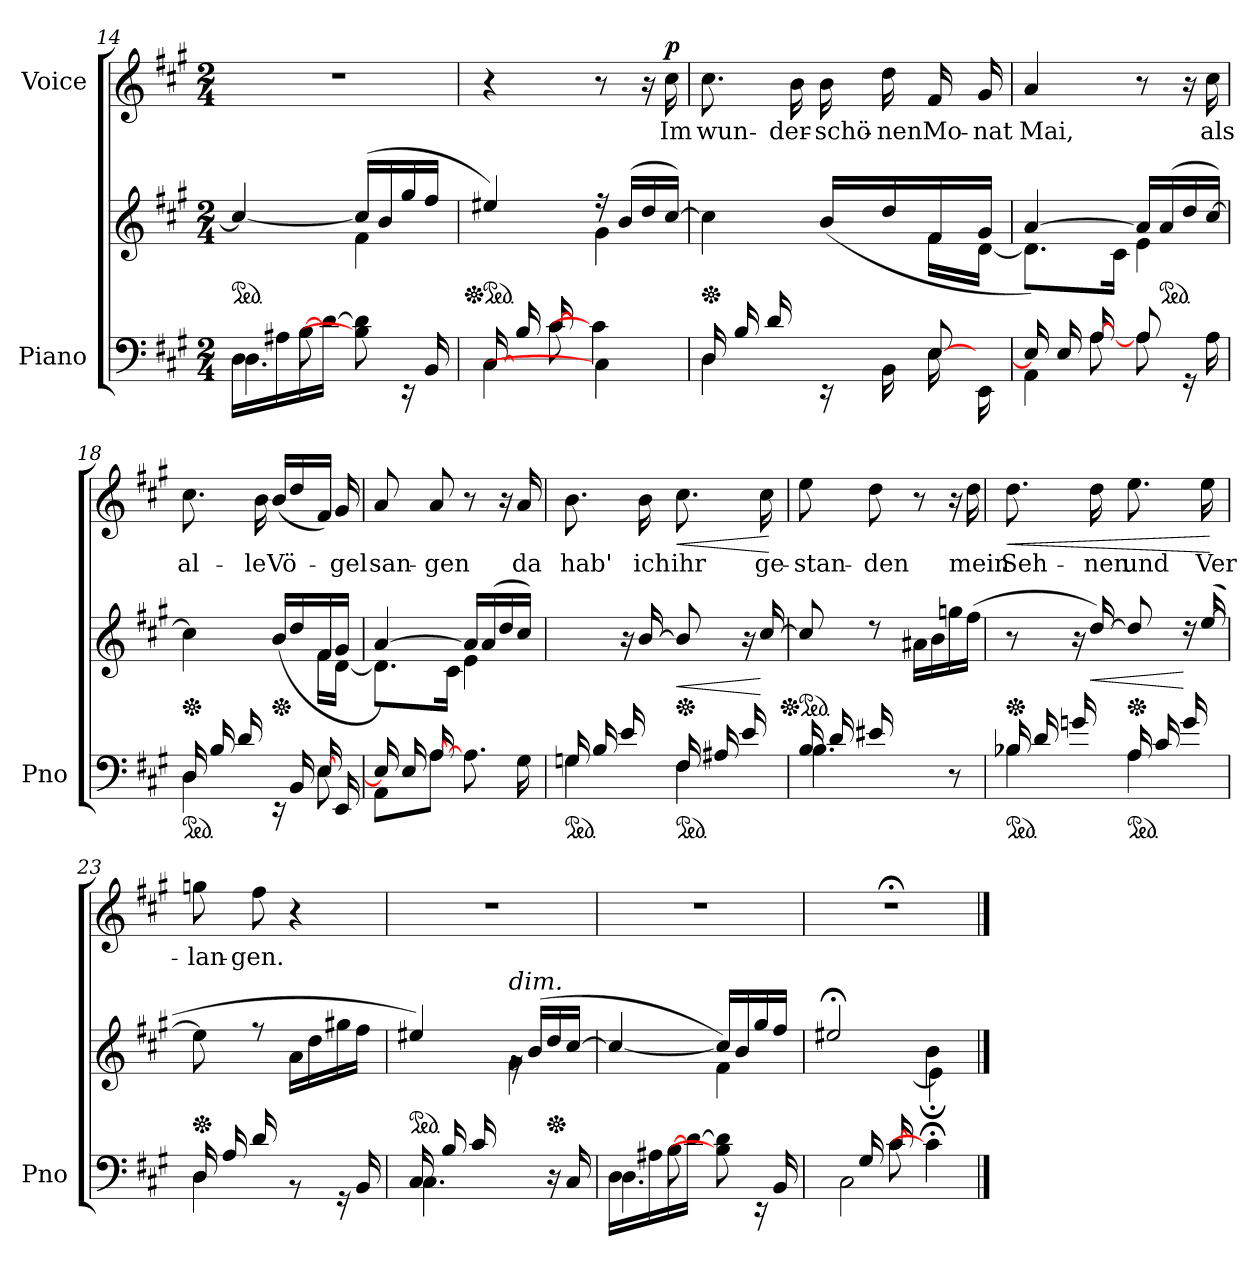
**kern	**kern	**dynam	**kern	**text	**dynam
*part2	*part2	*part2	*part1	*part1	*part1
*staff3	*staff2	*staff2/3	*staff1	*staff1	*staff1
*I"Piano	*	*	*I"Voice	*	*
*I'Pno	*	*	*	*	*
*clefF4	*clefG2	*	*clefG2	*	*
*k[f#c#g#]	*k[f#c#g#]	*	*k[f#c#g#]	*	*
*M2/4	*M2/4	*	*M2/4	*	*
=14	=14	=14	=14	=14	=14
*^	*	*	*	*	*
*	*^	*	*	*	*	*
*	*	*	*ped	*	*	*	*
*	*	*	*^	*	*	*	*
16D\LL	4.D\	8ryy	4cc#/_	4ryy	.	2r	.	.
16A#X\	.	.	.	.	.	.	.	.
[16B\	.	8B\	.	.	.	.	.	.
[16d\JJ	.	.	.	.	.	.	.	.
4ryy	.	8B\] 8d\]	(>16cc#/LL]	4f#\	.	.	.	.
.	.	.	16b/	.	.	.	.	.
.	16rEE	8ryy	16gg#/	.	.	.	.	.
.	16BB/	.	16ff#/JJ	.	.	.	.	.
=15	=15	=15	=15	=15	=15	=15	=15	=15
*	*	*	*Xped	*	*	*	*	*
*	*	*	*ped	*	*	*	*	*
(>[16C#/LL	4C#\	8ryy	4ee#X/)	8.ryy	.	4r	.	.
16B/	.	.	.	.	.	.	.	.
[16c#/	.	8c#\	.	.	.	.	.	.
4ryy	.	.	.	16e#X\JJ	.	.	.	.
.	4C#\]	4c#\]	16r	4g#\)	.	8r	.	.
.	.	.	(>16b/LL	.	.	.	.	.
.	.	.	16dd/	.	.	16r	.	.
!	!	!	!	!	!	!	!LO:LY:b	!LO:DY:a
16ryy	.	.	[16cc#/JJ)	.	.	16cc#\	Im	p
*	*v	*v	*	*	*	*	*	*
*	*	*v	*v	*	*	*	*
=16	=16	=16	=16	=16	=16	=16
*	*	*Xped	*	*	*	*
*	*	*^	*	*	*	*
*	*	*	*^	*	*	*	*
!	!	!	!	!	!	!	!LO:LY:b	!
(<16D/LL	4D\	4cc#\]	4.ryy	8.ryy	.	8.cc#\	wun-	.
16B/	.	.	.	.	.	.	.	.
16d/	.	.	.	.	.	.	.	.
!	!	!	!	!	!	!	!LO:LY:b	!
16ryy	.	.	.	16f#\JJ)	.	16b\	-der-	.
!	!	!	!	!	!	!	!LO:LY:b	!
16rEE	8ryy	(>16b/LL	.	4ryy	.	16b\	-schö-	.
!	!	!	!	!	!	!	!LO:LY:b	!
16BB\LL	.	16dd/	.	.	.	16dd\	-nen	.
!	!	!	!	!	!	!	!LO:LY:b	!
[16E\	8E/	16f#/	16f#\LL	.	.	16f#/	Mo-	.
!	!	!	!	!	!	!	!LO:LY:b	!
16EE\JJ	.	16g#/JJ	[16d\JJ	.	.	16g#/	-nat	.
!!LO:PB:g=z
=17	=17	=17	=17	=17	=17	=17	=17	=17
*	*^	*	*	*	*	*	*	*
!	!	!	!	!	!	!	!	!LO:LY:b	!
16E/LL]	4AA\	8ryy	[4a/)	8.d\L]	8.ryy	.	4a/	Mai,	.
16E/	.	.	.	.	.	.	.	.	.
[16A/	.	8A\	.	.	.	.	.	.	.
16ryy	.	.	.	16c#\Jk	16c#\JJ	.	.	.	.
8A/]	8A\	4ryy	16a/LL]	4e\	4ryy	.	8r	.	.
*	*	*	*ped	*	*	*	*	*	*
.	.	.	(>16a/	.	.	.	.	.	.
16rGG	8ryy	.	16dd/	.	.	.	16r	.	.
!	!	!	!	!	!	!	!	!LO:LY:b	!
16A\	.	.	[16cc#/JJ)	.	.	.	16cc#\	als	.
*v	*v	*v	*	*	*	*	*	*	*
=18	=18	=18	=18	=18	=18	=18	=18
*ped	*	*	*	*	*	*	*
*^	*	*	*	*	*	*	*
*	*	*Xped	*	*	*	*	*	*
!	!	!	!	!	!	!	!LO:LY:b	!
(<16D/LL	4D\	4cc#\]	4.ryy	8.ryy	.	8.cc#\	al-	.
16B/	.	.	.	.	.	.	.	.
16d/	.	.	.	.	.	.	.	.
!	!	!	!	!	!	!	!LO:LY:b	!
16ryy	.	.	.	16f#\JJ)	.	16b\	-le	.
*	*	*Xped	*	*	*	*	*	*
!	!	!	!	!	!	!	!LO:LY:b	!
16rEE	8ryy	(>16b/LL	.	4ryy	.	(<16b/LL	Vö-	.
16BB/LL	.	16dd/	.	.	.	16dd/	.	.
[16E/	8E\	16f#/	16f#\LL	.	.	16f#/JJ)	.	.
!	!	!	!	!	!	!	!LO:LY:b	!
16EE/JJ	.	16g#/JJ	[16d\JJ	.	.	16g#/	-gel	.
=19	=19	=19	=19	=19	=19	=19	=19	=19
!	!	!	!	!	!	!	!LO:LY:b	!
16E/LL]	8AA\L	[4a/)	8.d\L]	8.ryy	.	8a/	san-	.
16E/	.	.	.	.	.	.	.	.
!	!	!	!	!	!	!	!LO:LY:b	!
[16A/	8A\J	.	.	.	.	8a/	-gen	.
16ryy	.	.	16c#\Jk	16c#\JJ	.	.	.	.
8.A\L]	4ryy	16a/LL]	4e\	4ryy	.	8r	.	.
.	.	(>16a/	.	.	.	.	.	.
.	.	16dd/	.	.	.	16r	.	.
!	!	!	!	!	!	!	!LO:LY:b	!
16G#\Jk	.	16cc#/JJ)	.	.	.	16a/	da	.
*	*	*v	*v	*v	*	*	*	*
=20	=20	=20	=20	=20	=20	=20
*ped	*	*	*	*	*	*
*	*	*^	*	*	*	*
!	!	!	!	!	!	!LO:LY:b	!
(<16Gn/LL	4G\	8ryy	8.ryy	.	8.b\	hab'	.
16B/	.	.	.	.	.	.	.
16e/	.	16r	.	.	.	.	.
!	!	!	!	!	!	!LO:LY:b	!
16ryy	.	[16b/	16b\JJ)	.	16b\	ich	.
*ped	*	*	*	*	*	*	*
*	*	*Xped	*	*	*	*	*
!	!	!	!	!LO:HP:b	!	!LO:LY:b	!LO:HP:b
(<16F#/LL	4F#\	8b/]	8.ryy	<	8.cc#\	ihr	<
16A#X/	.	.	.	.	.	.	.
16e/	.	16r	.	.	.	.	.
!	!	!	!	!	!	!LO:LY:b	!
16ryy	.	[16cc#/	16cc#\JJ)	[	16cc#\	ge-	.
*v	*v	*	*	*	*	*	*
*	*v	*v	*	*	*	*
.	.	.	.	.	[
=21	=21	=21	=21	=21	=21
*^	*	*	*	*	*
*	*	*Xped	*	*	*	*
*	*	*ped	*	*	*	*
*	*	*^	*	*	*	*
!	!	!	!	!	!	!LO:LY:b	!
(>16B/LL	4.B\	8cc#/]	8.ryy	.	8ee\	-stan-	.
16d/	.	.	.	.	.	.	.
!	!	!	!	!	!	!LO:LY:b	!
16e#X/	.	8r	.	.	8dd\	-den	.
4ryy	.	.	16f#\JJ	.	.	.	.
.	.	16a#X\LL	4ryy	.	8r	.	.
.	.	16b\	.	.	.	.	.
.	8r	16ggn\	.	.	16r	.	.
!	!	!	!	!	!	!LO:LY:b	!
16ryy	.	(16ff#\JJ	.	.	16dd\	mein	.
!!LO:LB:g=z
=22	=22	=22	=22	=22	=22	=22	=22
*ped	*	*	*	*	*	*	*
*	*	*Xped	*	*	*	*	*
!	!	!	!	!	!	!LO:LY:b	!LO:HP:b
(>16B-X/LL	4B-X\	8r	8.ryy	.	8.dd\	Seh-	<
16d/	.	.	.	.	.	.	.
16gn/	.	16r	.	.	.	.	.
!	!	!	!	!LO:HP:b	!	!LO:LY:b	!
16ryy	.	[16dd/)	16dd\JJ	<	16dd\	-nen	.
*ped	*	*	*	*	*	*	*
*	*	*Xped	*	*	*	*	*
!	!	!	!	!	!	!LO:LY:b	!
(>16A/LL	4A\	8dd/]	8.ryy	.	8.ee\	und	.
16c#/	.	.	.	.	.	.	.
16g/	.	16rdd	.	[	.	.	.
!	!	!	!	!	!	!LO:LY:b	!
16ryy	.	([16ee/	16ee\JJ	.	16ee\	Ver-	.
*v	*v	*	*	*	*	*	*
*	*v	*v	*	*	*	*
.	.	.	.	.	[
=23	=23	=23	=23	=23	=23
*^	*	*	*	*	*
*	*	*Xped	*	*	*	*
*	*	*^	*	*	*	*
!	!	!	!	!	!	!LO:LY:b	!
16D/LL	4D\	8ee\]	8.ryy	.	8ggn\	-lan-	.
16A/	.	.	.	.	.	.	.
!	!	!	!	!	!	!LO:LY:b	!
16d/	.	8rff	.	.	8ff#\	-gen.	.
16ryy	.	.	16f#\JJ	.	.	.	.
8rBB	4ryy	16a\LL	4ryy	.	4r	.	.
.	.	16dd\	.	.	.	.	.
16rGG	.	16gg#X\	.	.	.	.	.
16BB/	.	16ff#\JJ	.	.	.	.	.
=24	=24	=24	=24	=24	=24	=24	=24
*	*	*ped	*	*	*	*	*
16C#/LL	4.C#\	4ee#X/)	8.ryy	.	2r	.	.
16B/	.	.	.	.	.	.	.
16c#/	.	.	.	.	.	.	.
4ryy	.	.	16e#X\JJ	.	.	.	.
!	!	!LO:TX:a:i:t=dim.	!	!	!	!	!
.	.	16rg	4g#\)	.	.	.	.
.	.	(>16b/LL	.	.	.	.	.
*	*	*Xped	*	*	*	*	*
.	16r	16dd/	.	.	.	.	.
16ryy	16C#/	[16cc#/JJ	.	.	.	.	.
=25	=25	=25	=25	=25	=25	=25	=25
*	*^	*	*	*	*	*	*
(<16D\LL	4.D\	8ryy	4cc#/_	4ryy	.	2r	.	.
16A#X\	.	.	.	.	.	.	.	.
[16B\	.	8B\	.	.	.	.	.	.
[16d\JJ	.	.	.	.	.	.	.	.
4ryy	.	8B\] 8d\]	16cc#/LL]	4f#\)	.	.	.	.
.	.	.	16b/	.	.	.	.	.
.	16rEE	8ryy	16gg#/	.	.	.	.	.
.	16BB/	.	16ff#/JJ	.	.	.	.	.
=26	=26	=26	=26	=26	=26	=26	=26	=26
*	*	*	*	*^	*	*	*	*
(>16C#;/LLyy	2C#\	8ryy	2ee#X;</)	8.ryy	4ryy	.	2r;<	.	.
16G#/	.	.	.	.	.	.	.	.	.
[16c#/	.	8c#\	.	.	.	.	.	.	.
4ryy	.	.	.	[16e#X\JJ	.	.	.	.	.
.	.	4c#;<\]	.	4b;\)	4e#\]	.	.	.	.
16ryy	.	.	.	.	.	.	.	.	.
*v	*v	*v	*	*	*	*	*	*	*
*	*v	*v	*v	*	*	*	*
==	==	==	==	==	==
*-	*-	*-	*-	*-	*-
